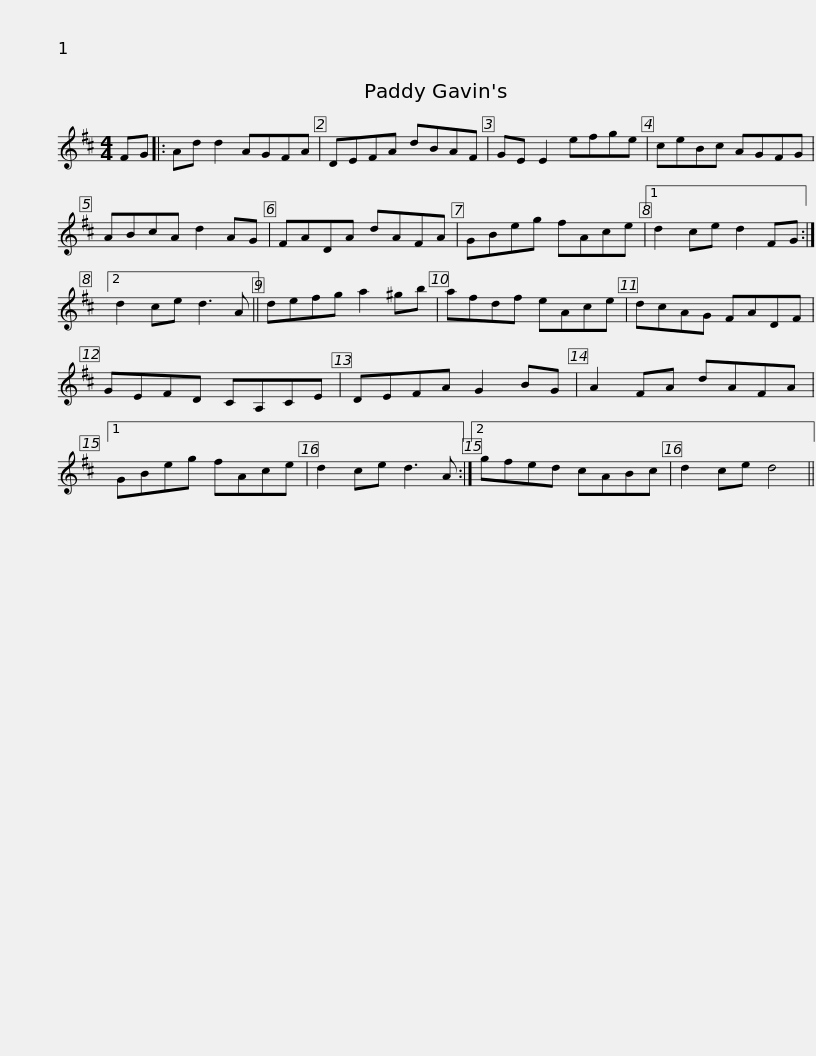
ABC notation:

X:1
L:1/8
M:4/4
I:linebreak $
K:D
V:1 treble
V:1
 FG |: Ad d2 AGFA | DEFA dBAF | GE E2 efge | ceBc AGFG | %5
 ABcA d2 AG |$ FADA dAFA | GBeg fAce |1 d2 ce d2 FG :|2 d2 ce d3 A || %10
 defg a2 ^gb | afdf eAce |$ dcAG FADF | GEFD CA,CE | DEFA G2 BG | %15
 A2 FA dAFA |1 GBeg fAce | d2 ce d3 A :|2$ gfed cABc | d2 ce d4 || %20
